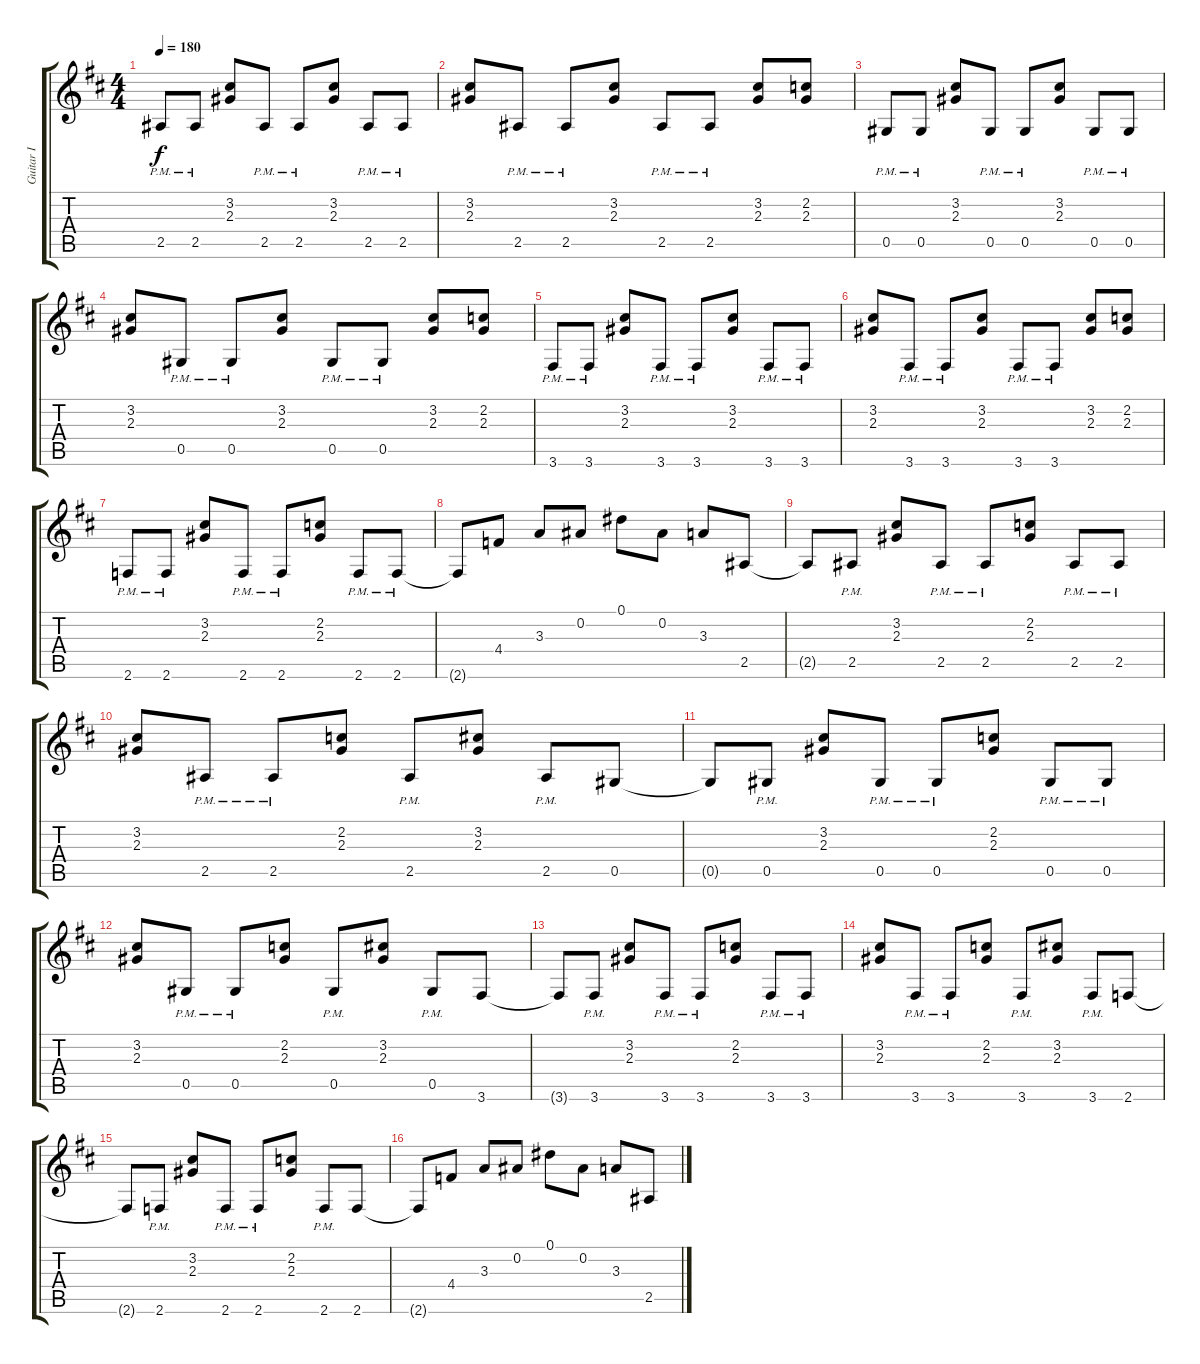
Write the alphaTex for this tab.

\track ("Guitar I" "Guitar I") {instrument distortionguitar}
\staff {score tabs}
\tuning (Eb4 Bb3 Gb3 Db3 Ab2 Eb2) {hide}
\ts (4 4)
\tempo 180
\clef g2
\ks bminor
2.5{pm}.8{dy f instrument distortionguitar} 2.5{pm}.8 (3.2 2.3).8 2.5{pm}.8 2.5{pm}.8 (3.2 2.3).8 2.5{pm}.8 2.5{pm}.8 |
(3.2 2.3).8 2.5{pm}.8 2.5{pm}.8 (3.2 2.3).8 2.5{pm}.8 2.5{pm}.8 (3.2 2.3).8 (2.2 2.3).8 |
0.5{pm}.8 0.5{pm}.8 (3.2 2.3).8 0.5{pm}.8 0.5{pm}.8 (3.2 2.3).8 0.5{pm}.8 0.5{pm}.8 |
(3.2 2.3).8 0.5{pm}.8 0.5{pm}.8 (3.2 2.3).8 0.5{pm}.8 0.5{pm}.8 (3.2 2.3).8 (2.2 2.3).8 |
3.6{pm}.8 3.6{pm}.8 (3.2 2.3).8 3.6{pm}.8 3.6{pm}.8 (3.2 2.3).8 3.6{pm}.8 3.6{pm}.8 |
(3.2 2.3).8 3.6{pm}.8 3.6{pm}.8 (3.2 2.3).8 3.6{pm}.8 3.6{pm}.8 (3.2 2.3).8 (2.2 2.3).8 |
2.6{pm}.8 2.6{pm}.8 (3.2 2.3).8 2.6{pm}.8 2.6{pm}.8 (2.2 2.3).8 2.6{pm}.8 2.6{pm}.8 |
2.6{t}.8 4.4.8 3.3.8 0.2.8 0.1.8 0.2.8 3.3.8 2.5.8 |
2.5{t}.8 2.5{pm}.8 (3.2 2.3).8 2.5{pm}.8 2.5{pm}.8 (2.2 2.3).8 2.5{pm}.8 2.5{pm}.8 |
(3.2 2.3).8 2.5{pm}.8 2.5{pm}.8 (2.2 2.3).8 2.5{pm}.8 (3.2 2.3).8 2.5{pm}.8 0.5.8 |
0.5{t}.8 0.5{pm}.8 (3.2 2.3).8 0.5{pm}.8 0.5{pm}.8 (2.2 2.3).8 0.5{pm}.8 0.5{pm}.8 |
(3.2 2.3).8 0.5{pm}.8 0.5{pm}.8 (2.2 2.3).8 0.5{pm}.8 (3.2 2.3).8 0.5{pm}.8 3.6.8 |
3.6{t}.8 3.6{pm}.8 (3.2 2.3).8 3.6{pm}.8 3.6{pm}.8 (2.2 2.3).8 3.6{pm}.8 3.6{pm}.8 |
(3.2 2.3).8 3.6{pm}.8 3.6{pm}.8 (2.2 2.3).8 3.6{pm}.8 (3.2 2.3).8 3.6{pm}.8 2.6.8 |
2.6{t}.8 2.6{pm}.8 (3.2 2.3).8 2.6{pm}.8 2.6{pm}.8 (2.2 2.3).8 2.6{pm}.8 2.6.8 |
2.6{t}.8 4.4.8 3.3.8 0.2.8 0.1.8 0.2.8 3.3.8 2.5.8
